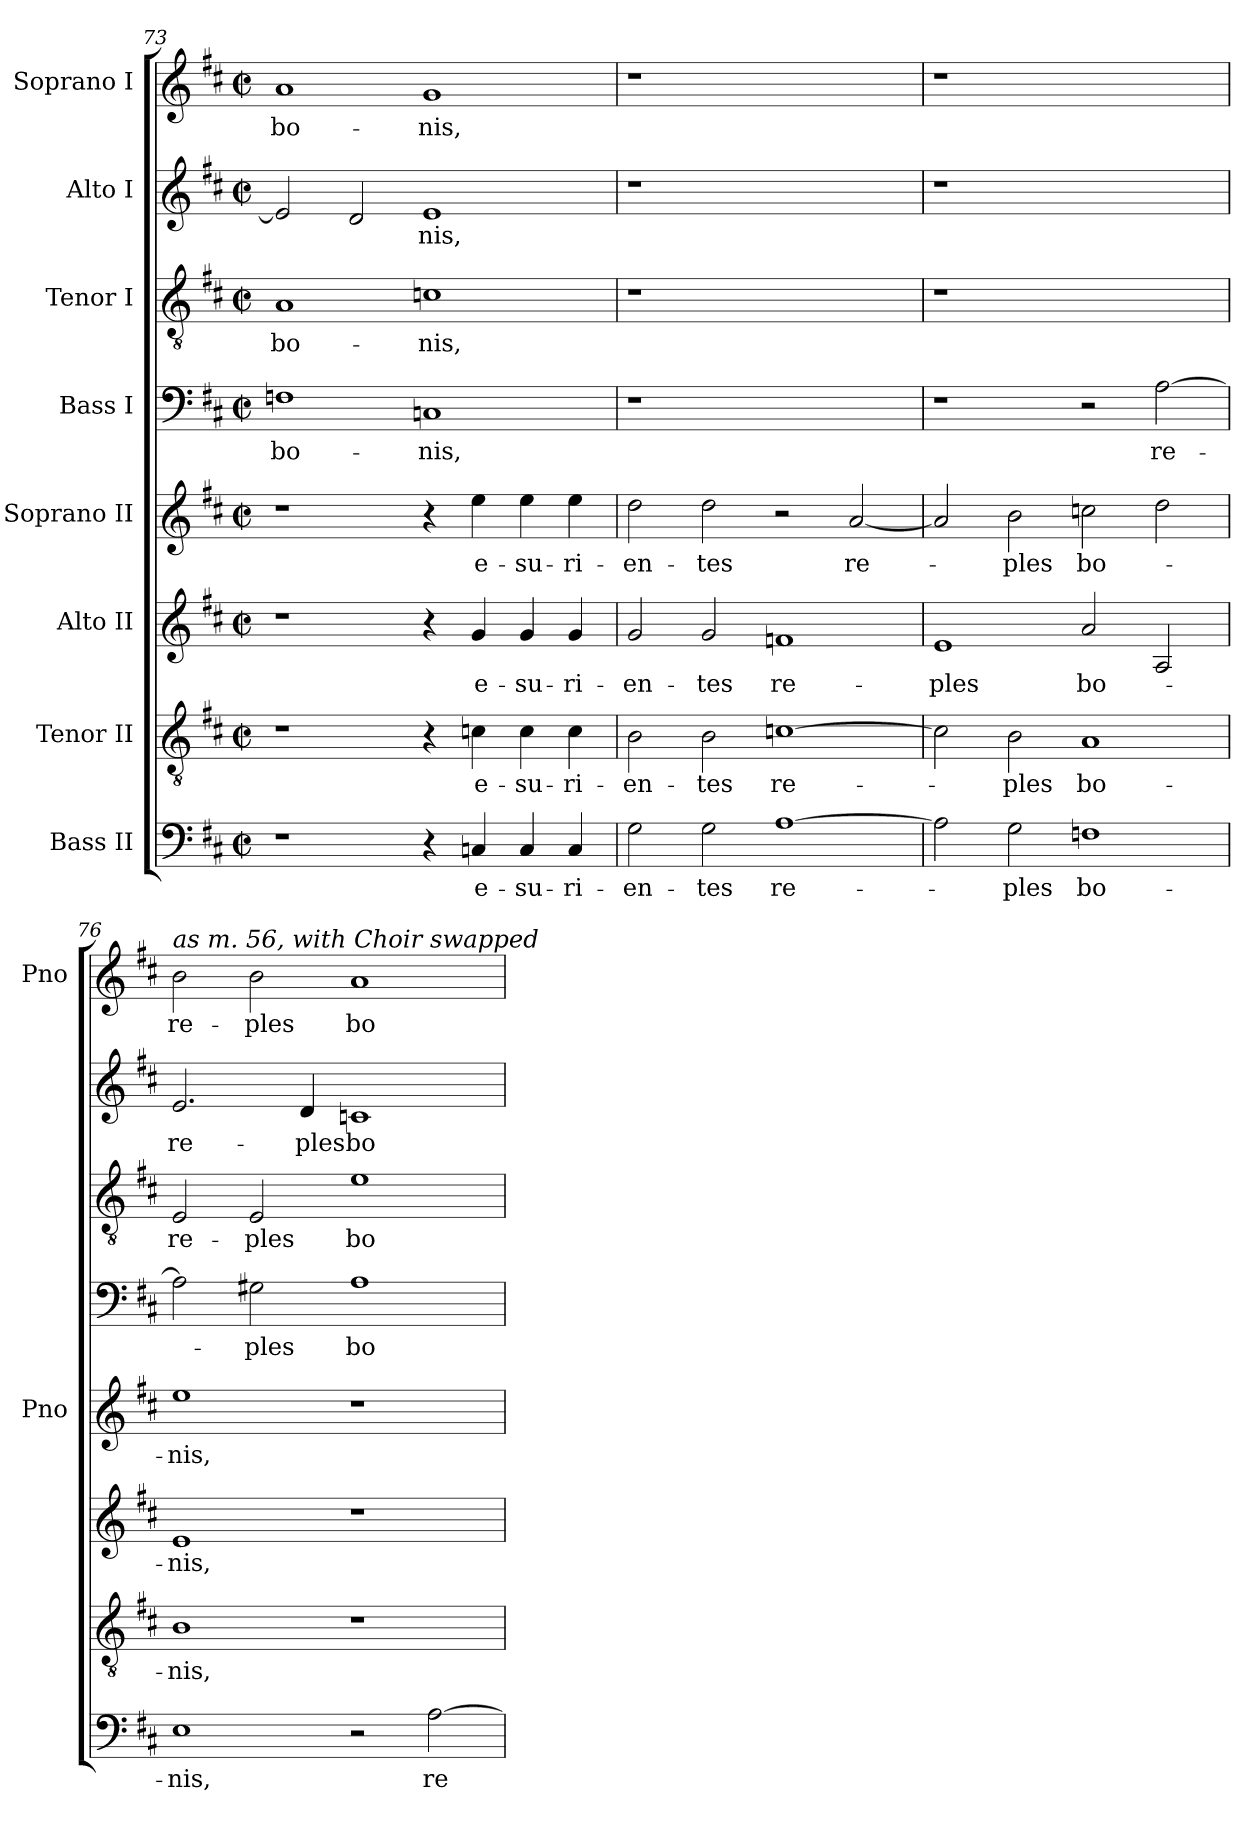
**kern	**text	**kern	**text	**kern	**text	**kern	**text	**kern	**text	**kern	**text	**kern	**text	**kern	**text
*part8	*part8	*part7	*part7	*part6	*part6	*part5	*part5	*part4	*part4	*part3	*part3	*part2	*part2	*part1	*part1
*staff8	*staff8	*staff7	*staff7	*staff6	*staff6	*staff5	*staff5	*staff4	*staff4	*staff3	*staff3	*staff2	*staff2	*staff1	*staff1
*I"Bass II	*	*I"Tenor II	*	*I"Alto II	*	*I"Soprano II	*	*I"Bass I	*	*I"Tenor I	*	*I"Alto I	*	*I"Soprano I	*
*	*	*	*	*	*	*I'Pno	*	*	*	*	*	*	*	*I'Pno	*
*clefF4	*	*clefGv2	*	*clefG2	*	*clefG2	*	*clefF4	*	*clefGv2	*	*clefG2	*	*clefG2	*
*k[f#c#]	*	*k[f#c#]	*	*k[f#c#]	*	*k[f#c#]	*	*k[f#c#]	*	*k[f#c#]	*	*k[f#c#]	*	*k[f#c#]	*
*D:	*	*D:	*	*D:	*	*D:	*	*D:	*	*D:	*	*D:	*	*D:	*
*M2/2	*	*M2/2	*	*M2/2	*	*M2/2	*	*M2/2	*	*M2/2	*	*M2/2	*	*M2/2	*
*met(c|)	*	*met(c|)	*	*met(c|)	*	*met(c|)	*	*met(c|)	*	*met(c|)	*	*met(c|)	*	*met(c|)	*
=73	=73	=73	=73	=73	=73	=73	=73	=73	=73	=73	=73	=73	=73	=73	=73
!	!	!	!	!	!	!	!	!	!LO:LY:b	!	!LO:LY:b	!	!	!	!LO:LY:b
1r	.	1r	.	1r	.	1r	.	1Fn	bo-	1A	bo-	2e/]	.	1a	bo-
.	.	.	.	.	.	.	.	.	.	.	.	2d/	.	.	.
!	!	!	!	!	!	!	!	!	!LO:LY:b	!	!LO:LY:b	!	!LO:LY:b	!	!LO:LY:b
4r	.	4r	.	4r	.	4r	.	1Cn	-nis,	1cn	-nis,	1e	-nis,	1g	-nis,
!	!LO:LY:b	!	!LO:LY:b	!	!LO:LY:b	!	!LO:LY:b	!	!	!	!	!	!	!	!
4Cn/	e-	4cn\	e-	4g/	e-	4ee\	e-	.	.	.	.	.	.	.	.
!	!LO:LY:b	!	!LO:LY:b	!	!LO:LY:b	!	!LO:LY:b	!	!	!	!	!	!	!	!
4C/	-su-	4c\	-su-	4g/	-su-	4ee\	-su-	.	.	.	.	.	.	.	.
!	!LO:LY:b	!	!LO:LY:b	!	!LO:LY:b	!	!LO:LY:b	!	!	!	!	!	!	!	!
4C/	-ri-	4c\	-ri-	4g/	-ri-	4ee\	-ri-	.	.	.	.	.	.	.	.
=74	=74	=74	=74	=74	=74	=74	=74	=74	=74	=74	=74	=74	=74	=74	=74
!	!LO:LY:b	!	!LO:LY:b	!	!LO:LY:b	!	!LO:LY:b	!LO:N:vis=1	!	!LO:N:vis=1	!	!LO:N:vis=1	!	!LO:N:vis=1	!
2G\	-en-	2B\	-en-	2g/	-en-	2dd\	-en-	1r	.	1r	.	1r	.	1r	.
!	!LO:LY:b	!	!LO:LY:b	!	!LO:LY:b	!	!LO:LY:b	!	!	!	!	!	!	!	!
2G\	-tes	2B\	-tes	2g/	-tes	2dd\	-tes	.	.	.	.	.	.	.	.
!	!LO:LY:b	!	!LO:LY:b	!	!LO:LY:b	!	!	!	!	!	!	!	!	!	!
[>1A	re-	[>1cn	re-	1fn	re-	2r	.	1ryy	.	1ryy	.	1ryy	.	1ryy	.
!	!	!	!	!	!	!	!LO:LY:b	!	!	!	!	!	!	!	!
.	.	.	.	.	.	[<2a/	re-	.	.	.	.	.	.	.	.
!!LO:PB:g=z
=75	=75	=75	=75	=75	=75	=75	=75	=75	=75	=75	=75	=75	=75	=75	=75
!	!	!	!	!	!LO:LY:b	!	!	!	!	!LO:N:vis=1	!	!LO:N:vis=1	!	!LO:N:vis=1	!
2A\]	.	2c\]	.	1e	-ples	2a/]	.	1r	.	1r	.	1r	.	1r	.
!	!LO:LY:b	!	!LO:LY:b	!	!	!	!LO:LY:b	!	!	!	!	!	!	!	!
2G\	-ples	2B\	-ples	.	.	2b\	-ples	.	.	.	.	.	.	.	.
!	!LO:LY:b	!	!LO:LY:b	!	!LO:LY:b	!	!LO:LY:b	!	!	!	!	!	!	!	!
1Fn	bo-	1A	bo-	2a/	bo-	2ccn\	bo-	2r	.	1ryy	.	1ryy	.	1ryy	.
!	!	!	!	!	!	!	!	!	!LO:LY:b	!	!	!	!	!	!
.	.	.	.	2A/	.	2dd\	.	[>2A\	re-	.	.	.	.	.	.
=76	=76	=76	=76	=76	=76	=76	=76	=76	=76	=76	=76	=76	=76	=76	=76
!	!	!	!	!	!	!	!	!	!	!	!	!	!	!LO:TX:a:i:t=as m. 56, with Choir swapped	!
!	!LO:LY:b	!	!LO:LY:b	!	!LO:LY:b	!	!LO:LY:b	!	!	!	!LO:LY:b	!	!LO:LY:b	!	!LO:LY:b
1E	-nis,	1B	-nis,	1e	-nis,	1ee	-nis,	2A\]	.	2E/	re-	2.e/	re-	2b\	re-
!	!	!	!	!	!	!	!	!	!LO:LY:b	!	!LO:LY:b	!	!	!	!LO:LY:b
.	.	.	.	.	.	.	.	2G#X\	-ples	2E/	-ples	.	.	2b\	-ples
!	!	!	!	!	!	!	!	!	!	!	!	!	!LO:LY:b	!	!
.	.	.	.	.	.	.	.	.	.	.	.	4d/	-ples	.	.
!	!	!	!	!	!	!	!	!	!LO:LY:b	!	!LO:LY:b	!	!LO:LY:b	!	!LO:LY:b
2r	.	1r	.	1r	.	1r	.	1A	bo-	1e	bo-	1cn	bo-	1a	bo-
!	!LO:LY:b	!	!	!	!	!	!	!	!	!	!	!	!	!	!
[>2A\	re-	.	.	.	.	.	.	.	.	.	.	.	.	.	.
=	=	=	=	=	=	=	=	=	=	=	=	=	=	=	=
*-	*-	*-	*-	*-	*-	*-	*-	*-	*-	*-	*-	*-	*-	*-	*-
